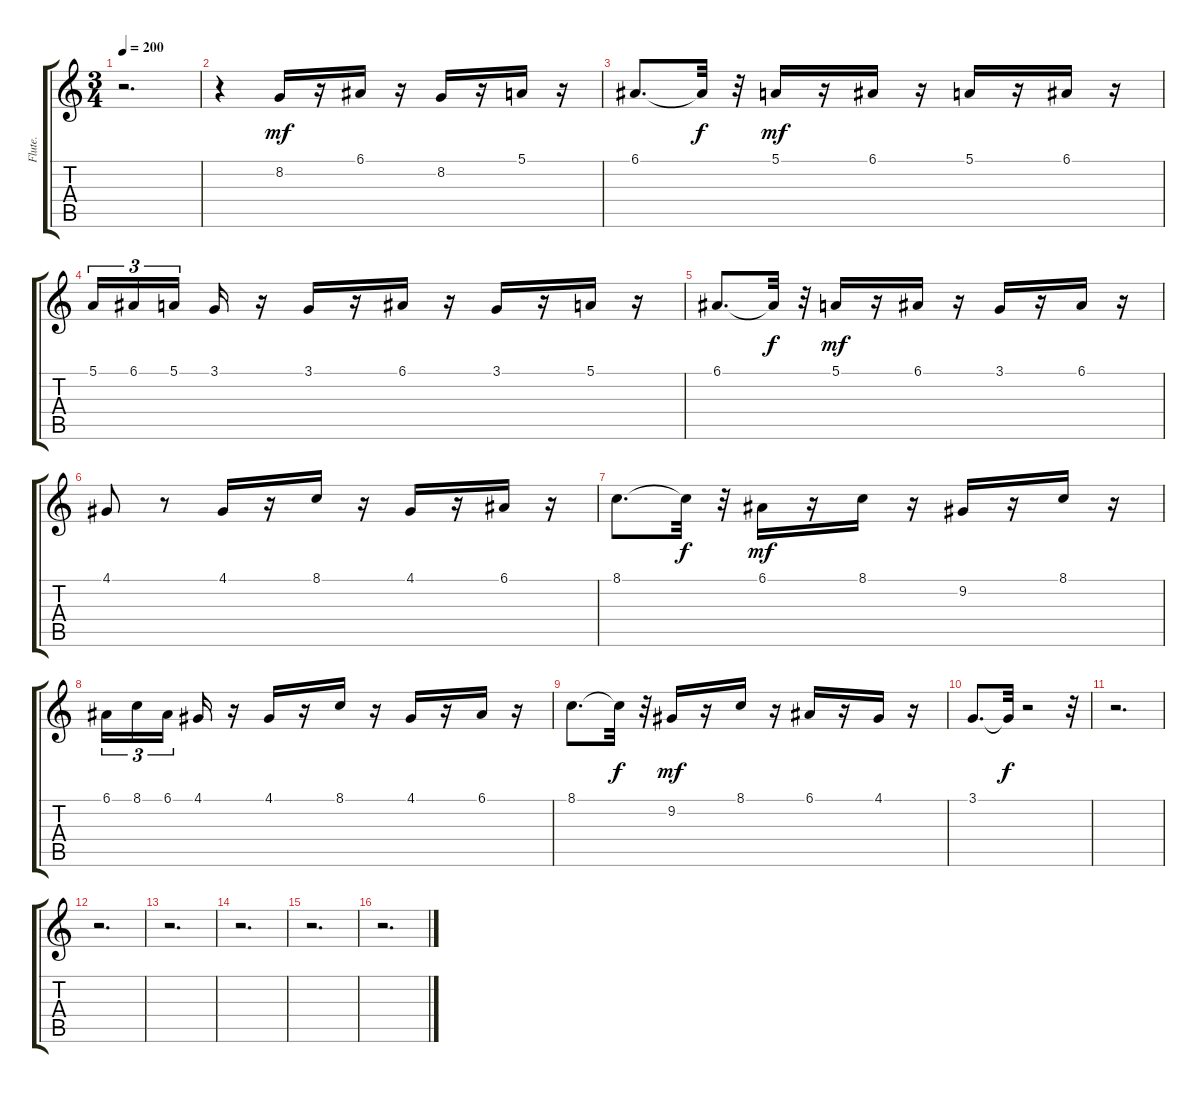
\track ("Flute." "Flute.") {instrument flute}
\staff {score tabs}
\tuning (E4 B3 G3 D3 A2 E2) {hide}
\ts (3 4)
\tempo 200
\clef g2
\ks c
r.2{d dy mf} |
r.4 8.2.16{volume 15 balance 7} r.16 6.1.16 r.16 8.2.16 r.16 5.1.16 r.16 |
6.1.8{d} 6.1{t}.32{dy f} r.32 5.1.16{dy mf} r.16 6.1.16 r.16 5.1.16 r.16 6.1.16 r.16 |
5.1.16{tu (3 2)} 6.1.16{tu (3 2)} 5.1.16{tu (3 2) beam splitsecondary} 3.1.16 r.16 3.1.16 r.16 6.1.16 r.16 3.1.16 r.16 5.1.16 r.16 |
6.1.8{d} 6.1{t}.32{dy f} r.32 5.1.16{dy mf} r.16 6.1.16 r.16 3.1.16 r.16 6.1.16 r.16 |
4.1.8 r.8 4.1.16 r.16 8.1.16 r.16 4.1.16 r.16 6.1.16 r.16 |
8.1.8{d} 8.1{t}.32{dy f} r.32 6.1.16{dy mf} r.16 8.1.16 r.16 9.2.16 r.16 8.1.16 r.16 |
6.1.16{tu (3 2)} 8.1.16{tu (3 2)} 6.1.16{tu (3 2) beam splitsecondary} 4.1.16 r.16 4.1.16 r.16 8.1.16 r.16 4.1.16 r.16 6.1.16 r.16 |
8.1.8{d} 8.1{t}.32{dy f} r.32 9.2.16{dy mf} r.16 8.1.16 r.16 6.1.16 r.16 4.1.16 r.16 |
3.1.8{d} 3.1{t}.32{dy f} r.2 r.32 |
r.2{d} |
r.2{d} |
r.2{d} |
r.2{d} |
r.2{d} |
r.2{d}
